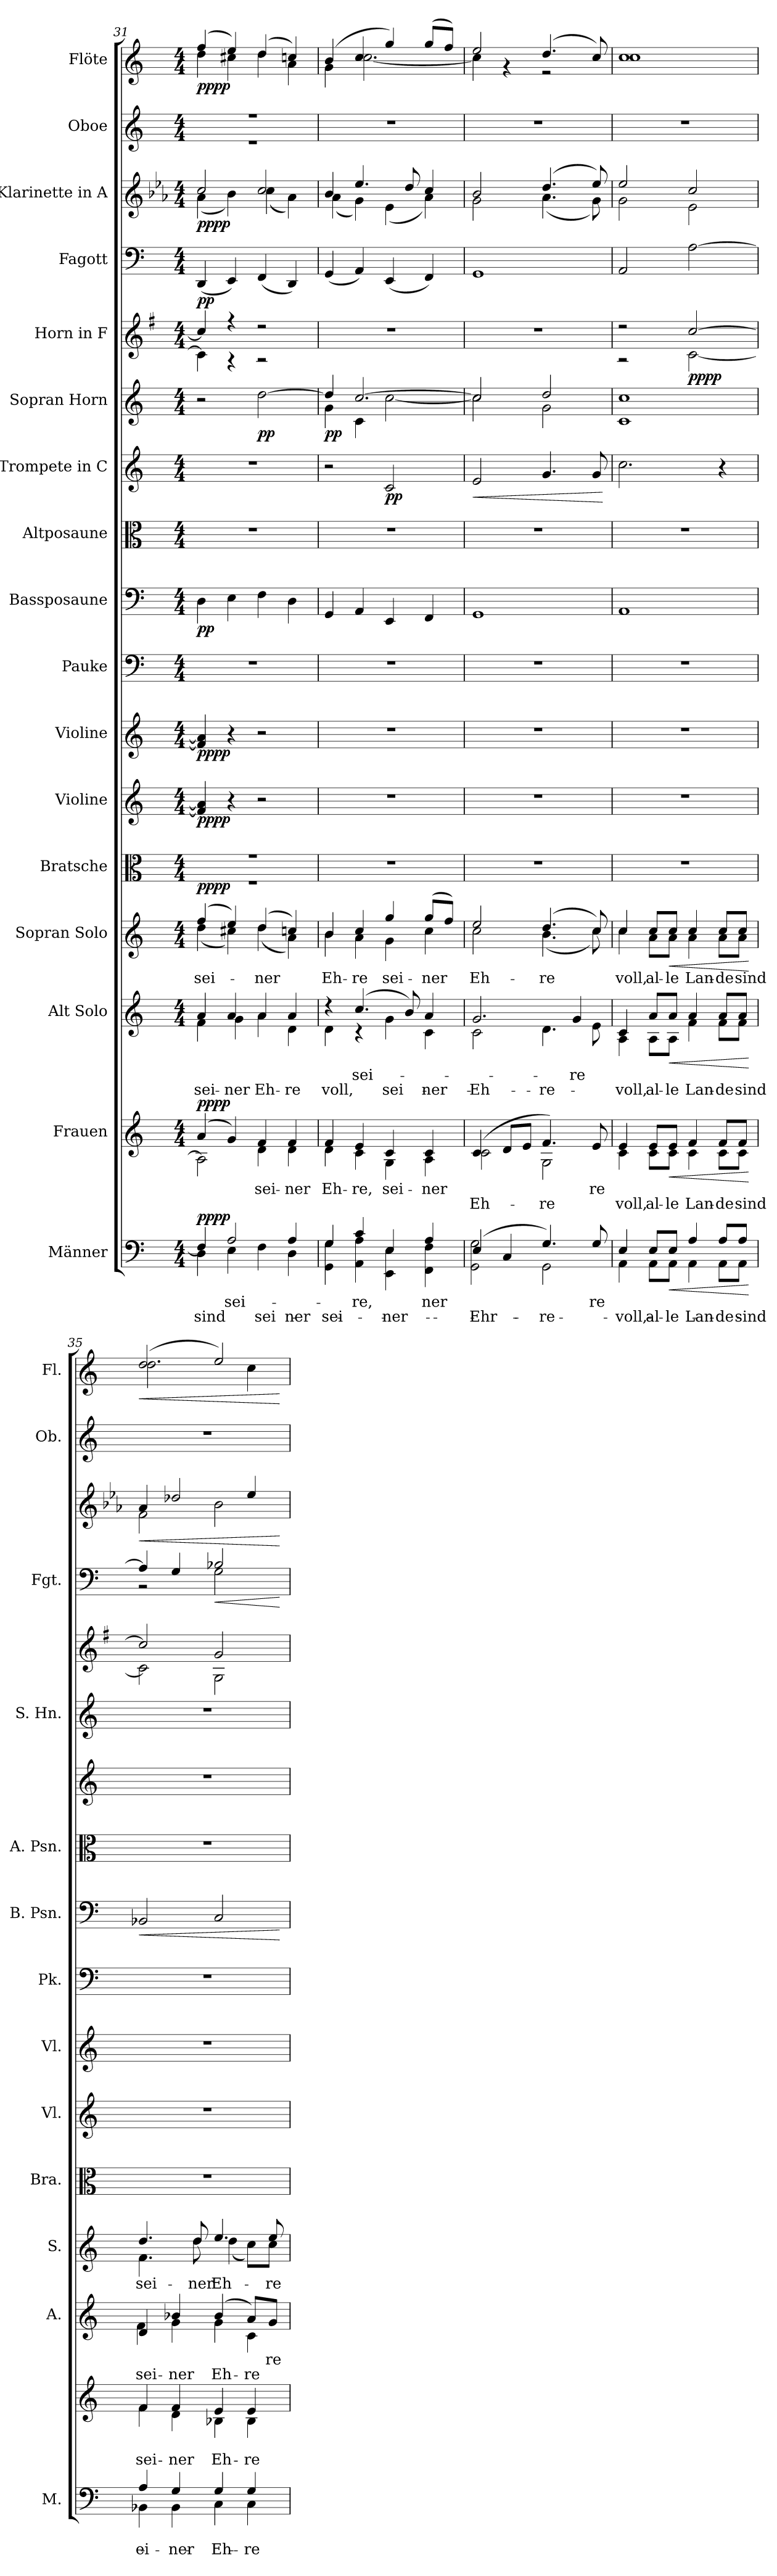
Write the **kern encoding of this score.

**kern	**text	**text	**dynam	**kern	**text	**text	**dynam	**kern	**text	**text	**dynam	**kern	**text	**dynam	**kern	**dynam	**kern	**dynam	**kern	**dynam	**kern	**kern	**dynam	**kern	**kern	**dynam	**kern	**dynam	**kern	**dynam	**kern	**dynam	**kern	**dynam	**kern	**kern	**dynam
*part17	*part17	*part17	*part17	*part16	*part16	*part16	*part16	*part15	*part15	*part15	*part15	*part14	*part14	*part14	*part13	*part13	*part12	*part12	*part11	*part11	*part10	*part9	*part9	*part8	*part7	*part7	*part6	*part6	*part5	*part5	*part4	*part4	*part3	*part3	*part2	*part1	*part1
*staff17	*staff17	*staff17	*staff17	*staff16	*staff16	*staff16	*staff16	*staff15	*staff15	*staff15	*staff15	*staff14	*staff14	*staff14	*staff13	*staff13	*staff12	*staff12	*staff11	*staff11	*staff10	*staff9	*staff9	*staff8	*staff7	*staff7	*staff6	*staff6	*staff5	*staff5	*staff4	*staff4	*staff3	*staff3	*staff2	*staff1	*staff1
*I"Männer	*	*	*	*I"Frauen	*	*	*	*I"Alt Solo	*	*	*	*I"Sopran Solo	*	*	*I"Bratsche	*	*I"Violine	*	*I"Violine	*	*I"Pauke	*I"Bassposaune	*	*I"Altposaune	*I"Trompete in C	*	*I"Sopran Horn	*	*I"Horn in F	*	*I"Fagott	*	*I"Klarinette in A	*	*I"Oboe	*I"Flöte	*
*I'M.	*	*	*	*	*	*	*	*I'A.	*	*	*	*I'S.	*	*	*I'Bra.	*	*I'Vl.	*	*I'Vl.	*	*I'Pk.	*I'B. Psn.	*	*I'A. Psn.	*	*	*I'S. Hn.	*	*	*	*I'Fgt.	*	*	*	*I'Ob.	*I'Fl.	*
*clefF4	*	*	*	*clefG2	*	*	*	*clefG2	*	*	*	*clefG2	*	*	*clefC3	*	*clefG2	*	*clefG2	*	*clefF4	*clefF4	*	*clefC3	*clefG2	*	*clefG2	*	*clefG2	*	*clefF4	*	*clefG2	*	*clefG2	*clefG2	*
*	*	*	*	*	*	*	*	*	*	*	*	*	*	*	*	*	*	*	*	*	*	*	*	*	*	*	*	*	*ITrd4c7	*	*	*	*ITrd2c3	*	*	*	*
*k[]	*	*	*	*k[]	*	*	*	*k[]	*	*	*	*k[]	*	*	*k[]	*	*k[]	*	*k[]	*	*k[]	*k[]	*	*k[]	*k[]	*	*k[]	*	*k[]	*	*k[]	*	*k[]	*	*k[]	*k[]	*
*M4/4	*	*	*	*M4/4	*	*	*	*M4/4	*	*	*	*M4/4	*	*	*M4/4	*	*M4/4	*	*M4/4	*	*M4/4	*M4/4	*	*M4/4	*M4/4	*	*M4/4	*	*M4/4	*	*M4/4	*	*M4/4	*	*M4/4	*M4/4	*
=31	=31	=31	=31	=31	=31	=31	=31	=31	=31	=31	=31	=31	=31	=31	=31	=31	=31	=31	=31	=31	=31	=31	=31	=31	=31	=31	=31	=31	=31	=31	=31	=31	=31	=31	=31	=31	=31
*^	*	*	*	*	*	*	*	*	*	*	*	*	*	*	*	*	*	*	*	*	*	*	*	*	*	*	*	*	*	*	*	*	*	*	*	*	*
!	!	!	!LO:LY:b	!	!	!	!	!	!	!LO:LY:b	!	!	!	!	!	!	!	!	!	!	!	!	!	!	!	!	!	!	!	!	!	!	!	!	!	!	!	!
*	*	*	*	*	*^	*	*	*	*^	*	*	*	*	*	*	*	*	*	*	*	*	*	*	*	*	*	*	*	*	*	*	*	*	*	*	*	*	*
!	!	!	!	!LO:DY:b	!	!	!	!	!	!	!	!	!LO:LY:b	!	!	!LO:LY:b	!	!	!	!	!	!	!	!	!	!	!	!	!	!	!	!	!	!	!	!	!	!	!	!
*	*	*	*	*	*	*	*	*	*	*	*	*	*	*	*^	*	*	*^	*	*	*	*	*	*	*	*	*	*	*	*	*	*^	*	*	*	*^	*	*^	*^	*
!	!	!	!	!LO:DY:n=1:b	!	!	!	!	!LO:DY:b	!	!	!	!	!	!	!	!	!	!	!	!	!	!	!	!	!	!	!	!	!	!	!	!	!	!	!	!	!	!	!	!	!	!	!	!	!
!	!	!	!	!	!	!	!	!	!LO:DY:n=1:b	!	!	!	!	!	!	!	!	!	!	!	!LO:DY:b	!	!	!	!	!	!	!	!	!	!	!	!	!	!	!	!	!	!	!	!	!	!	!	!	!
!	!	!	!	!	!	!	!	!	!	!	!	!	!	!	!	!	!	!	!	!	!LO:DY:n=1:b	!	!LO:DY:b	!	!	!	!	!	!	!	!	!	!	!	!	!	!	!	!	!	!	!	!	!	!	!
!	!	!	!	!	!	!	!	!	!	!	!	!	!	!	!	!	!	!	!	!	!	!	!LO:DY:n=1:b	!	!LO:DY:b	!	!	!	!	!	!	!	!	!	!	!	!	!	!	!	!	!	!	!	!	!
!	!	!	!	!	!	!	!	!	!	!	!	!	!	!	!	!	!	!	!	!	!	!	!	!	!LO:DY:n=1:b	!	!	!LO:DY:b	!	!	!	!	!	!	!	!	!	!LO:DY:b	!	!	!LO:DY:b	!	!	!	!	!
!	!	!	!	!	!	!	!	!	!	!	!	!	!	!	!	!	!	!	!	!	!	!	!	!	!	!	!	!	!	!	!	!	!	!	!	!	!	!	!	!	!LO:DY:n=1:b	!	!	!	!	!LO:DY:b
!	!	!	!	!	!	!	!	!	!	!	!	!	!	!	!	!	!	!	!	!	!	!	!	!	!	!	!	!	!	!	!	!	!	!	!	!	!	!	!	!	!	!	!	!	!	!LO:DY:n=1:b
4F/]	4D\	.	sind	pp pp	(4a/	2A\]	.	.	pp pp	4a/	4f\	.	sei-	.	(4ff/	(4dd\	-sei-	.	1r	1r	pp pp	4f/] 4a/]	pp pp	4f/] 4a/]	pp pp	1r	4D\	pp	1r	1r	.	2r	.	4f/]	4F\]	.	(4DD/	pp	2a/	(4f\	pp pp	1r	1r	(4ff/	4dd\	pp pp
!	!	!LO:LY:b	!	!	!	!	!	!	!	!	!	!LO:LY:b	!	!	!	!	!	!	!	!	!	!	!	!	!	!	!	!	!	!	!	!	!	!	!	!	!	!	!	!	!	!	!	!	!	!
!	!	!	!	!	!	!	!	!	!	!	!	!	!LO:LY:b	!	!	!	!	!	!	!	!	!	!	!	!	!	!	!	!	!	!	!	!	!	!	!	!	!	!	!	!	!	!	!	!	!
2A/	4E\	sei-	.	.	4g/)	.	.	.	.	4a/	4g\	.	-ner	.	4ee/)	4cc#X\)	.	.	.	.	.	4r	.	4r	.	.	4E\	.	.	.	.	.	.	4r	4r	.	4EE/)	.	.	4g\)	.	.	.	4ee/)	4cc#X\	.
!	!	!	!LO:LY:b	!	!	!	!LO:LY:b	!	!	!	!	!LO:LY:b	!	!	!	!	!	!	!	!	!	!	!	!	!	!	!	!	!	!	!	!	!	!	!	!	!	!	!	!	!	!	!	!	!	!
!	!	!	!	!	!	!	!	!	!	!	!	!	!LO:LY:b	!	!	!	!LO:LY:b	!	!	!	!	!	!	!	!	!	!	!	!	!	!	!	!LO:DY:b	!	!	!	!	!	!	!	!	!	!	!	!	!
.	4F\	.	sei-	.	4f/	4d\	sei-	.	.	4a/	4a\	.	Eh-	.	(4dd/	(4dd\	-ner	.	.	.	.	2r	.	2r	.	.	4F\	.	.	.	.	[2dd\	pp	2r	2r	.	(4FF/	.	2a/	(4a\	.	.	.	(4dd/	4dd\	.
!	!	!LO:LY:b	!	!	!	!	!	!	!	!	!	!	!	!	!	!	!	!	!	!	!	!	!	!	!	!	!	!	!	!	!	!	!	!	!	!	!	!	!	!	!	!	!	!	!	!
!	!	!	!LO:LY:b	!	!	!	!LO:LY:b	!	!	!	!	!LO:LY:b	!	!	!	!	!	!	!	!	!	!	!	!	!	!	!	!	!	!	!	!	!	!	!	!	!	!	!	!	!	!	!	!	!	!
!	!	!	!	!	!	!	!	!	!	!	!	!	!LO:LY:b	!	!	!	!	!	!	!	!	!	!	!	!	!	!	!	!	!	!	!	!	!	!	!	!	!	!	!	!	!	!	!	!	!
4A/	4D\	.	-ner	.	4f/	4d\	-ner	.	.	4a/	4d\	.	-re	.	4ccn/)	4a\)	.	.	.	.	.	.	.	.	.	.	4D\	.	.	.	.	.	.	.	.	.	4DD/)	.	.	4f\)	.	.	.	4ccn/)	4a\	.
*	*	*	*	*	*	*	*	*	*	*	*	*	*	*	*	*	*	*	*v	*v	*	*	*	*	*	*	*	*	*	*	*	*	*	*v	*v	*	*	*	*	*	*	*v	*v	*	*	*
=32	=32	=32	=32	=32	=32	=32	=32	=32	=32	=32	=32	=32	=32	=32	=32	=32	=32	=32	=32	=32	=32	=32	=32	=32	=32	=32	=32	=32	=32	=32	=32	=32	=32	=32	=32	=32	=32	=32	=32	=32	=32	=32	=32
!	!	!LO:LY:b	!	!	!	!	!	!	!	!	!	!	!	!	!	!	!	!	!	!	!	!	!	!	!	!	!	!	!	!	!	!	!	!	!	!	!	!	!	!	!	!	!
!	!	!	!LO:LY:b	!	!	!	!LO:LY:b	!	!	!	!	!	!LO:LY:b	!	!	!	!LO:LY:b	!	!	!	!	!	!	!	!	!	!	!	!	!	!	!LO:DY:b	!	!	!	!	!	!	!	!	!	!	!
*	*	*	*	*	*	*	*	*	*	*	*	*	*	*	*	*	*	*	*	*	*	*	*	*	*	*	*	*	*	*	*^	*	*	*	*	*	*	*	*	*	*	*	*
4G/	4GG\ 4G\	.	sei-	.	4f/	4d\	Eh-	.	.	4r	4d\	.	voll,	.	4b/	4b\	Eh-	.	1r	.	1r	.	1r	.	1r	4GG/	.	1r	2r	.	4dd/]	4g\	pp	1r	.	(4GG/	.	4g/	(4f\	.	1r	(4b/	4g\	.
!	!	!LO:LY:b	!	!	!	!	!LO:LY:b	!	!	!	!	!LO:LY:b	!	!	!	!	!LO:LY:b	!	!	!	!	!	!	!	!	!	!	!	!	!	!	!	!	!	!	!	!	!	!	!	!	!	!	!
4c/	4AA\ 4A\	-re,	.	.	4e/	4c\	-re,	.	.	(4.cc/	4r	sei-	.	.	4cc/	4a\	-re	.	.	.	.	.	.	.	.	4AA/	.	.	.	.	[2.cc/	4c\	.	.	.	4AA/)	.	4.cc/	4e\)	.	.	4cc/	[2.cc\	.
!	!	!LO:LY:b	!	!	!	!	!	!	!	!	!	!	!	!	!	!	!	!	!	!	!	!	!	!	!	!	!	!	!	!	!	!	!	!	!	!	!	!	!	!	!	!	!	!
!	!	!	!LO:LY:b	!	!	!	!LO:LY:b	!	!	!	!	!	!LO:LY:b	!	!	!	!LO:LY:b	!	!	!	!	!	!	!	!	!	!	!	!	!LO:DY:b	!	!	!	!	!	!	!	!	!	!	!	!	!	!
4E/	4EE\ 4E\	.	-ner-	.	4c/	4G\	sei-	.	.	.	4g\	.	sei-	.	4gg/	4g\	-sei-	.	.	.	.	.	.	.	.	4EE/	.	.	2c/	pp	.	[2cc\	.	.	.	(4EE/	.	.	(4c\	.	.	4gg/)	.	.
.	.	.	.	.	.	.	.	.	.	8b/)	.	.	.	.	.	.	.	.	.	.	.	.	.	.	.	.	.	.	.	.	.	.	.	.	.	.	.	8b/	.	.	.	.	.	.
!	!	!LO:LY:b	!	!	!	!	!LO:LY:b	!	!	!	!	!LO:LY:b	!	!	!	!	!	!	!	!	!	!	!	!	!	!	!	!	!	!	!	!	!	!	!	!	!	!	!	!	!	!	!	!
!	!	!	!	!	!	!	!	!	!	!	!	!	!LO:LY:b	!	!	!	!LO:LY:b	!	!	!	!	!	!	!	!	!	!	!	!	!	!	!	!	!	!	!	!	!	!	!	!	!	!	!
4A/	4FF\ 4F\	-ner	.	.	4c/	4A\	-ner	.	.	4a/	4c\	.	-ner	.	(8gg/L	4cc\	-ner	.	.	.	.	.	.	.	.	4FF/	.	.	.	.	.	.	.	.	.	4FF/)	.	4a/	4f\)	.	.	(8gg/L	.	.
.	.	.	.	.	.	.	.	.	.	.	.	.	.	.	8ff/J)	.	.	.	.	.	.	.	.	.	.	.	.	.	.	.	.	.	.	.	.	.	.	.	.	.	.	8ff/J)	.	.
=33	=33	=33	=33	=33	=33	=33	=33	=33	=33	=33	=33	=33	=33	=33	=33	=33	=33	=33	=33	=33	=33	=33	=33	=33	=33	=33	=33	=33	=33	=33	=33	=33	=33	=33	=33	=33	=33	=33	=33	=33	=33	=33	=33	=33
!	!	!LO:LY:b	!	!	!	!	!	!	!	!	!	!	!	!	!	!	!	!	!	!	!	!	!	!	!	!	!	!	!	!	!	!	!	!	!	!	!	!	!	!	!	!	!	!
!	!	!	!LO:LY:b	!	!	!	!LO:LY:b	!	!	!	!	!	!	!	!	!	!	!	!	!	!	!	!	!	!	!	!	!	!	!	!	!	!	!	!	!	!	!	!	!	!	!	!	!
!	!	!	!	!	!	!	!	!LO:LY:b	!	!	!	!LO:LY:b	!	!	!	!	!	!	!	!	!	!	!	!	!	!	!	!	!	!	!	!	!	!	!	!	!	!	!	!	!	!	!	!
!	!	!	!	!	!	!	!	!	!	!	!	!	!LO:LY:b	!	!	!	!LO:LY:b	!	!	!	!	!	!	!	!	!	!	!	!	!LO:HP:b	!	!	!	!	!	!	!	!	!	!	!	!	!	!
(4E/	2GG\ 2G\	.	-Ehr-	.	(4c/	2c\	.	Eh-	.	2.g/	2c\	.	Eh-	.	2ee/	2cc\	-Eh-	.	1r	.	1r	.	1r	.	1r	1GG	.	1r	2e/	<	2cc/]	2cc\]	.	1r	.	1GG	.	2g/	2e\	.	1r	2ee/	4cc\]	.
4C/	.	.	.	.	8d/L	.	.	.	.	.	.	.	.	.	.	.	.	.	.	.	.	.	.	.	.	.	.	.	.	.	.	.	.	.	.	.	.	.	.	.	.	.	4r	.
.	.	.	.	.	8e/J	.	.	.	.	.	.	.	.	.	.	.	.	.	.	.	.	.	.	.	.	.	.	.	.	.	.	.	.	.	.	.	.	.	.	.	.	.	.	.
!	!	!	!LO:LY:b	!	!	!	!	!LO:LY:b	!	!	!	!	!LO:LY:b	!	!	!	!LO:LY:b	!	!	!	!	!	!	!	!	!	!	!	!	!	!	!	!	!	!	!	!	!	!	!	!	!	!	!
4.G/)	2GG\	.	-re	.	4.f/)	2G\	.	-re	.	.	4.d\	.	-re	.	(4.dd/	(4.b\	-re	.	.	.	.	.	.	.	.	.	.	.	4.g/	.	2dd/	2g\	.	.	.	.	.	(4.b/	(4.f\	.	.	(4.dd/	2r	.
!	!	!	!	!	!	!	!	!	!	!	!	!LO:LY:b	!	!	!	!	!	!	!	!	!	!	!	!	!	!	!	!	!	!	!	!	!	!	!	!	!	!	!	!	!	!	!	!
.	.	.	.	.	.	.	.	.	.	4g/	.	-re	.	.	.	.	.	.	.	.	.	.	.	.	.	.	.	.	.	.	.	.	.	.	.	.	.	.	.	.	.	.	.	.
!	!	!LO:LY:b	!	!	!	!	!LO:LY:b	!	!	!	!	!	!	!	!	!	!	!	!	!	!	!	!	!	!	!	!	!	!	!	!	!	!	!	!	!	!	!	!	!	!	!	!	!
8G/	.	-re	.	.	8e/	.	-re	.	.	.	8e\	.	.	.	8cc/)	8cc\)	.	.	.	.	.	.	.	.	.	.	.	.	8g/	.	.	.	.	.	.	.	.	8cc/)	8e\)	.	.	8cc/)	.	.
*v	*v	*	*	*	*	*	*	*	*	*v	*v	*	*	*	*v	*v	*	*	*	*	*	*	*	*	*	*	*	*	*	*	*v	*v	*	*	*	*	*	*v	*v	*	*	*v	*v	*
*	*	*	*	*v	*v	*	*	*	*	*	*	*	*	*	*	*	*	*	*	*	*	*	*	*	*	*	*	*	*	*	*	*	*	*	*	*	*	*
.	.	.	.	.	.	.	.	.	.	.	.	.	.	.	.	.	.	.	.	.	.	.	.	.	.	[	.	.	.	.	.	.	.	.	.	.	.
=34	=34	=34	=34	=34	=34	=34	=34	=34	=34	=34	=34	=34	=34	=34	=34	=34	=34	=34	=34	=34	=34	=34	=34	=34	=34	=34	=34	=34	=34	=34	=34	=34	=34	=34	=34	=34	=34
!	!LO:LY:b	!	!	!	!	!	!	!	!	!	!	!	!	!	!	!	!	!	!	!	!	!	!	!	!	!	!	!	!	!	!	!	!	!	!	!	!
*^	*	*	*	*	*	*	*	*	*	*	*	*	*	*	*	*	*	*	*	*	*	*	*	*	*	*	*	*	*	*	*	*	*	*	*	*	*
!	!	!	!LO:LY:b	!	!	!LO:LY:b	!	!	!	!	!	!	!	!	!	!	!	!	!	!	!	!	!	!	!	!	!	!	!	!	!	!	!	!	!	!	!	!
*	*	*	*	*	*^	*	*	*	*	*	*	*	*	*	*	*	*	*	*	*	*	*	*	*	*	*	*	*	*	*	*	*	*	*	*	*	*	*
!	!	!	!	!	!	!	!	!LO:LY:b	!	!	!LO:LY:b	!	!	!	!	!	!	!	!	!	!	!	!	!	!	!	!	!	!	!	!	!	!	!	!	!	!	!	!
*	*	*	*	*	*	*	*	*	*	*^	*	*	*	*	*	*	*	*	*	*	*	*	*	*	*	*	*	*	*	*	*	*	*	*	*	*	*	*	*
!	!	!	!	!	!	!	!	!	!	!	!	!	!LO:LY:b	!	!	!LO:LY:b	!	!	!	!	!	!	!	!	!	!	!	!	!	!	!	!	!	!	!	!	!	!	!	!
*	*	*	*	*	*	*	*	*	*	*	*	*	*	*	*^	*	*	*	*	*	*	*	*	*	*	*	*	*	*	*^	*	*^	*	*	*	*^	*	*	*^	*
4E/	4AA\	.	voll,	.	4e/	4c\	.	voll,	.	4c/	4A\	.	voll,	.	4cc/	4cc\	voll,	.	1r	.	1r	.	1r	.	1r	1AA	.	1r	2.cc\	.	1cc	1c	.	2r	2r	.	2AA/	.	2cc/	2e\	.	1r	1cc	1cc	.
!	!	!LO:LY:b	!	!	!	!	!	!	!	!	!	!	!	!	!	!	!	!	!	!	!	!	!	!	!	!	!	!	!	!	!	!	!	!	!	!	!	!	!	!	!	!	!	!	!
!	!	!	!LO:LY:b	!	!	!	!LO:LY:b	!	!	!	!	!	!	!	!	!	!	!	!	!	!	!	!	!	!	!	!	!	!	!	!	!	!	!	!	!	!	!	!	!	!	!	!	!	!
!	!	!	!	!	!	!	!	!LO:LY:b	!	!	!	!LO:LY:b	!	!	!	!	!	!	!	!	!	!	!	!	!	!	!	!	!	!	!	!	!	!	!	!	!	!	!	!	!	!	!	!	!
!	!	!	!	!	!	!	!	!	!	!	!	!	!LO:LY:b	!	!	!	!LO:LY:b	!	!	!	!	!	!	!	!	!	!	!	!	!	!	!	!	!	!	!	!	!	!	!	!	!	!	!	!
8E/L	8AA\L	.	al-	.	8e/L	8c\L	.	al-	.	8a/L	8A\L	.	al-	.	8cc/L	8a\L	-al-	.	.	.	.	.	.	.	.	.	.	.	.	.	.	.	.	.	.	.	.	.	.	.	.	.	.	.	.
!	!	!LO:LY:b	!	!LO:HP:b	!	!	!	!	!	!	!	!	!	!	!	!	!	!	!	!	!	!	!	!	!	!	!	!	!	!	!	!	!	!	!	!	!	!	!	!	!	!	!	!	!
!	!	!	!LO:LY:b	!	!	!	!LO:LY:b	!	!LO:HP:b	!	!	!	!	!	!	!	!	!	!	!	!	!	!	!	!	!	!	!	!	!	!	!	!	!	!	!	!	!	!	!	!	!	!	!	!
!	!	!	!	!	!	!	!	!LO:LY:b	!	!	!	!LO:LY:b	!	!LO:HP:b	!	!	!	!	!	!	!	!	!	!	!	!	!	!	!	!	!	!	!	!	!	!	!	!	!	!	!	!	!	!	!
!	!	!	!	!	!	!	!	!	!	!	!	!	!LO:LY:b	!	!	!	!LO:LY:b	!LO:HP:b	!	!	!	!	!	!	!	!	!	!	!	!	!	!	!	!	!	!	!	!	!	!	!	!	!	!	!
8E/J	8AA\J	.	-le	<	8e/J	8c\J	.	-le	<	8a/J	8A\J	.	-le	<	8cc/J	8a\J	-le	<	.	.	.	.	.	.	.	.	.	.	.	.	.	.	.	.	.	.	.	.	.	.	.	.	.	.	.
!	!	!LO:LY:b	!	!	!	!	!	!	!	!	!	!	!	!	!	!	!	!	!	!	!	!	!	!	!	!	!	!	!	!	!	!	!	!	!	!	!	!	!	!	!	!	!	!	!
!	!	!	!LO:LY:b	!	!	!	!LO:LY:b	!	!	!	!	!	!	!	!	!	!	!	!	!	!	!	!	!	!	!	!	!	!	!	!	!	!	!	!	!	!	!	!	!	!	!	!	!	!
!	!	!	!	!	!	!	!	!LO:LY:b	!	!	!	!LO:LY:b	!	!	!	!	!	!	!	!	!	!	!	!	!	!	!	!	!	!	!	!	!	!	!	!	!	!	!	!	!	!	!	!	!
!	!	!	!	!	!	!	!	!	!	!	!	!	!LO:LY:b	!	!	!	!LO:LY:b	!	!	!	!	!	!	!	!	!	!	!	!	!	!	!	!	!	!	!LO:DY:b	!	!	!	!	!	!	!	!	!
!	!	!	!	!	!	!	!	!	!	!	!	!	!	!	!	!	!	!	!	!	!	!	!	!	!	!	!	!	!	!	!	!	!	!	!	!LO:DY:n=1:b	!	!	!	!	!	!	!	!	!
4A/	4AA\	.	Lan-	.	4f/	4c\	.	Lan-	.	4a/	4f\	.	Lan-	.	4cc/	4a\	-Lan-	.	.	.	.	.	.	.	.	.	.	.	.	.	.	.	.	[2f/	[2F\	pp pp	[2A\	.	2a/	2c\	.	.	.	.	.
!	!	!LO:LY:b	!	!	!	!	!	!	!	!	!	!	!	!	!	!	!	!	!	!	!	!	!	!	!	!	!	!	!	!	!	!	!	!	!	!	!	!	!	!	!	!	!	!	!
!	!	!	!LO:LY:b	!	!	!	!LO:LY:b	!	!	!	!	!	!	!	!	!	!	!	!	!	!	!	!	!	!	!	!	!	!	!	!	!	!	!	!	!	!	!	!	!	!	!	!	!	!
!	!	!	!	!	!	!	!	!LO:LY:b	!	!	!	!LO:LY:b	!	!	!	!	!	!	!	!	!	!	!	!	!	!	!	!	!	!	!	!	!	!	!	!	!	!	!	!	!	!	!	!	!
!	!	!	!	!	!	!	!	!	!	!	!	!	!LO:LY:b	!	!	!	!LO:LY:b	!	!	!	!	!	!	!	!	!	!	!	!	!	!	!	!	!	!	!	!	!	!	!	!	!	!	!	!
8A/L	8AA\L	.	-de	.	8f/L	8c\L	.	-de	.	8a/L	8f\L	.	-de	.	8cc/L	8a\L	-de	.	.	.	.	.	.	.	.	.	.	.	4r	.	.	.	.	.	.	.	.	.	.	.	.	.	.	.	.
!	!	!LO:LY:b	!	!	!	!	!	!	!	!	!	!	!	!	!	!	!	!	!	!	!	!	!	!	!	!	!	!	!	!	!	!	!	!	!	!	!	!	!	!	!	!	!	!	!
!	!	!	!LO:LY:b	!	!	!	!LO:LY:b	!	!	!	!	!	!	!	!	!	!	!	!	!	!	!	!	!	!	!	!	!	!	!	!	!	!	!	!	!	!	!	!	!	!	!	!	!	!
!	!	!	!	!	!	!	!	!LO:LY:b	!	!	!	!LO:LY:b	!	!	!	!	!	!	!	!	!	!	!	!	!	!	!	!	!	!	!	!	!	!	!	!	!	!	!	!	!	!	!	!	!
!	!	!	!	!	!	!	!	!	!	!	!	!	!LO:LY:b	!	!	!	!LO:LY:b	!	!	!	!	!	!	!	!	!	!	!	!	!	!	!	!	!	!	!	!	!	!	!	!	!	!	!	!
8A/J	8AA\J	.	sind	.	8f/J	8c\J	.	sind	.	8a/J	8f\J	.	sind	.	8cc/J	8a\J	sind	.	.	.	.	.	.	.	.	.	.	.	.	.	.	.	.	.	.	.	.	.	.	.	.	.	.	.	.
*v	*v	*	*	*	*	*	*	*	*	*v	*v	*	*	*	*v	*v	*	*	*	*	*	*	*	*	*	*	*	*	*	*	*v	*v	*	*v	*v	*	*	*	*v	*v	*	*	*v	*v	*
*	*	*	*	*v	*v	*	*	*	*	*	*	*	*	*	*	*	*	*	*	*	*	*	*	*	*	*	*	*	*	*	*	*	*	*	*	*	*	*
.	.	.	[	.	.	.	[	.	.	.	[	.	.	[	.	.	.	.	.	.	.	.	.	.	.	.	.	.	.	.	.	.	.	.	.	.	.
=35	=35	=35	=35	=35	=35	=35	=35	=35	=35	=35	=35	=35	=35	=35	=35	=35	=35	=35	=35	=35	=35	=35	=35	=35	=35	=35	=35	=35	=35	=35	=35	=35	=35	=35	=35	=35	=35
!	!LO:LY:b	!	!	!	!	!	!	!	!	!	!	!	!	!	!	!	!	!	!	!	!	!	!	!	!	!	!	!	!	!	!	!	!	!	!	!	!
*^	*	*	*	*	*	*	*	*	*	*	*	*	*	*	*	*	*	*	*	*	*	*	*	*	*	*	*	*	*	*	*	*	*	*	*	*	*
!	!	!	!LO:LY:b	!	!	!LO:LY:b	!	!	!	!	!	!	!	!	!	!	!	!	!	!	!	!	!	!	!	!	!	!	!	!	!	!	!	!	!	!	!	!
*	*	*	*	*	*^	*	*	*	*	*	*	*	*	*	*	*	*	*	*	*	*	*	*	*	*	*	*	*	*	*	*	*	*	*	*	*	*	*
!	!	!	!	!	!	!	!	!LO:LY:b	!	!	!LO:LY:b	!	!	!	!	!	!	!	!	!	!	!	!	!	!	!	!	!	!	!	!	!	!	!	!	!	!	!	!
*	*	*	*	*	*	*	*	*	*	*^	*	*	*	*	*	*	*	*	*	*	*	*	*	*	*	*	*	*	*	*	*	*	*	*	*	*	*	*	*
!	!	!	!	!	!	!	!	!	!	!	!	!	!LO:LY:b	!	!	!LO:LY:b	!	!	!	!	!	!	!	!	!	!LO:HP:b	!	!	!	!	!	!	!	!	!	!	!LO:HP:b	!	!	!LO:HP:b
*	*	*	*	*	*	*	*	*	*	*	*	*	*	*	*^	*	*	*	*	*	*	*	*	*	*	*	*	*	*	*	*	*^	*	*^	*	*^	*	*	*^	*
4A/	4BB-X\	.	ei-	.	4f/	4f\	.	sei-	.	4d/	4f\	.	sei-	.	4.dd/	4.f\	sei-	.	1r	.	1r	.	1r	.	1r	2BB-X/	<	1r	1r	.	1r	.	2f/]	2F\]	.	4A/]	2r	.	4f/	2d\	<	1r	(2dd/	2.dd\	<
!	!	!LO:LY:b	!	!	!	!	!	!	!	!	!	!	!	!	!	!	!	!	!	!	!	!	!	!	!	!	!	!	!	!	!	!	!	!	!	!	!	!	!	!	!	!	!	!	!
!	!	!	!LO:LY:b	!	!	!	!LO:LY:b	!	!	!	!	!	!	!	!	!	!	!	!	!	!	!	!	!	!	!	!	!	!	!	!	!	!	!	!	!	!	!	!	!	!	!	!	!	!
!	!	!	!	!	!	!	!	!LO:LY:b	!	!	!	!LO:LY:b	!	!	!	!	!	!	!	!	!	!	!	!	!	!	!	!	!	!	!	!	!	!	!	!	!	!	!	!	!	!	!	!	!
!	!	!	!	!	!	!	!	!	!	!	!	!	!LO:LY:b	!	!	!	!	!	!	!	!	!	!	!	!	!	!	!	!	!	!	!	!	!	!	!	!	!	!	!	!	!	!	!	!
4G/	4BB-\	.	-ner	.	4f/	4d\	.	-ner	.	4b-X/	4g\	.	-ner	.	.	.	.	.	.	.	.	.	.	.	.	.	.	.	.	.	.	.	.	.	.	4G/	.	.	2b-X/	.	.	.	.	.	.
!	!	!	!	!	!	!	!	!	!	!	!	!	!	!	!	!	!LO:LY:b	!	!	!	!	!	!	!	!	!	!	!	!	!	!	!	!	!	!	!	!	!	!	!	!	!	!	!	!
.	.	.	.	.	.	.	.	.	.	.	.	.	.	.	8dd/	8dd\	-ner	.	.	.	.	.	.	.	.	.	.	.	.	.	.	.	.	.	.	.	.	.	.	.	.	.	.	.	.
!	!	!LO:LY:b	!	!	!	!	!	!	!	!	!	!	!	!	!	!	!	!	!	!	!	!	!	!	!	!	!	!	!	!	!	!	!	!	!	!	!	!	!	!	!	!	!	!	!
!	!	!	!LO:LY:b	!	!	!	!LO:LY:b	!	!	!	!	!	!	!	!	!	!	!	!	!	!	!	!	!	!	!	!	!	!	!	!	!	!	!	!	!	!	!	!	!	!	!	!	!	!
!	!	!	!	!	!	!	!	!LO:LY:b	!	!	!	!LO:LY:b	!	!	!	!	!	!	!	!	!	!	!	!	!	!	!	!	!	!	!	!	!	!	!	!	!	!	!	!	!	!	!	!	!
!	!	!	!	!	!	!	!	!	!	!	!	!	!LO:LY:b	!	!	!	!LO:LY:b	!	!	!	!	!	!	!	!	!	!	!	!	!	!	!	!	!	!	!	!	!LO:HP:b	!	!	!	!	!	!	!
4G/	4C\	.	Eh-	.	4e/	4B-X\	.	Eh-	.	(4b-/	4g\	.	Eh-	.	4.ee/	(4dd\	Eh-	.	.	.	.	.	.	.	.	2C/	.	.	.	.	.	.	2c/	2C\	.	2B-X/	2G\	<	.	2g\	.	.	2ee/)	.	.
!	!	!LO:LY:b	!	!	!	!	!	!	!	!	!	!	!	!	!	!	!	!	!	!	!	!	!	!	!	!	!	!	!	!	!	!	!	!	!	!	!	!	!	!	!	!	!	!	!
!	!	!	!LO:LY:b	!	!	!	!LO:LY:b	!	!	!	!	!	!	!	!	!	!	!	!	!	!	!	!	!	!	!	!	!	!	!	!	!	!	!	!	!	!	!	!	!	!	!	!	!	!
!	!	!	!	!	!	!	!	!LO:LY:b	!	!	!	!	!LO:LY:b	!	!	!	!	!	!	!	!	!	!	!	!	!	!	!	!	!	!	!	!	!	!	!	!	!	!	!	!	!	!	!	!
4G/	4C\	.	-re	.	4e/	4B-\	.	-re	.	8a/L)	4c\	.	-re	.	.	8cc\L)	.	.	.	.	.	.	.	.	.	.	.	.	.	.	.	.	.	.	.	.	.	.	4cc/	.	.	.	.	4cc\	.
!	!	!	!	!	!	!	!	!	!	!	!	!LO:LY:b	!	!	!	!	!LO:LY:b	!	!	!	!	!	!	!	!	!	!	!	!	!	!	!	!	!	!	!	!	!	!	!	!	!	!	!	!
.	.	.	.	.	.	.	.	.	.	8g/J	.	-re	.	.	8ee/	8cc\J	-re	.	.	.	.	.	.	.	.	.	.	.	.	.	.	.	.	.	.	.	.	.	.	.	.	.	.	.	.
*v	*v	*	*	*	*	*	*	*	*	*v	*v	*	*	*	*v	*v	*	*	*	*	*	*	*	*	*	*	*	*	*	*	*	*	*v	*v	*	*v	*v	*	*v	*v	*	*	*v	*v	*
*	*	*	*	*v	*v	*	*	*	*	*	*	*	*	*	*	*	*	*	*	*	*	*	*	*	*	*	*	*	*	*	*	*	*	*	*	*	*	*
.	.	.	.	.	.	.	.	.	.	.	.	.	.	.	.	.	.	.	.	.	.	.	[	.	.	.	.	.	.	.	.	[	.	[	.	.	[
=	=	=	=	=	=	=	=	=	=	=	=	=	=	=	=	=	=	=	=	=	=	=	=	=	=	=	=	=	=	=	=	=	=	=	=	=	=
*-	*-	*-	*-	*-	*-	*-	*-	*-	*-	*-	*-	*-	*-	*-	*-	*-	*-	*-	*-	*-	*-	*-	*-	*-	*-	*-	*-	*-	*-	*-	*-	*-	*-	*-	*-	*-	*-
